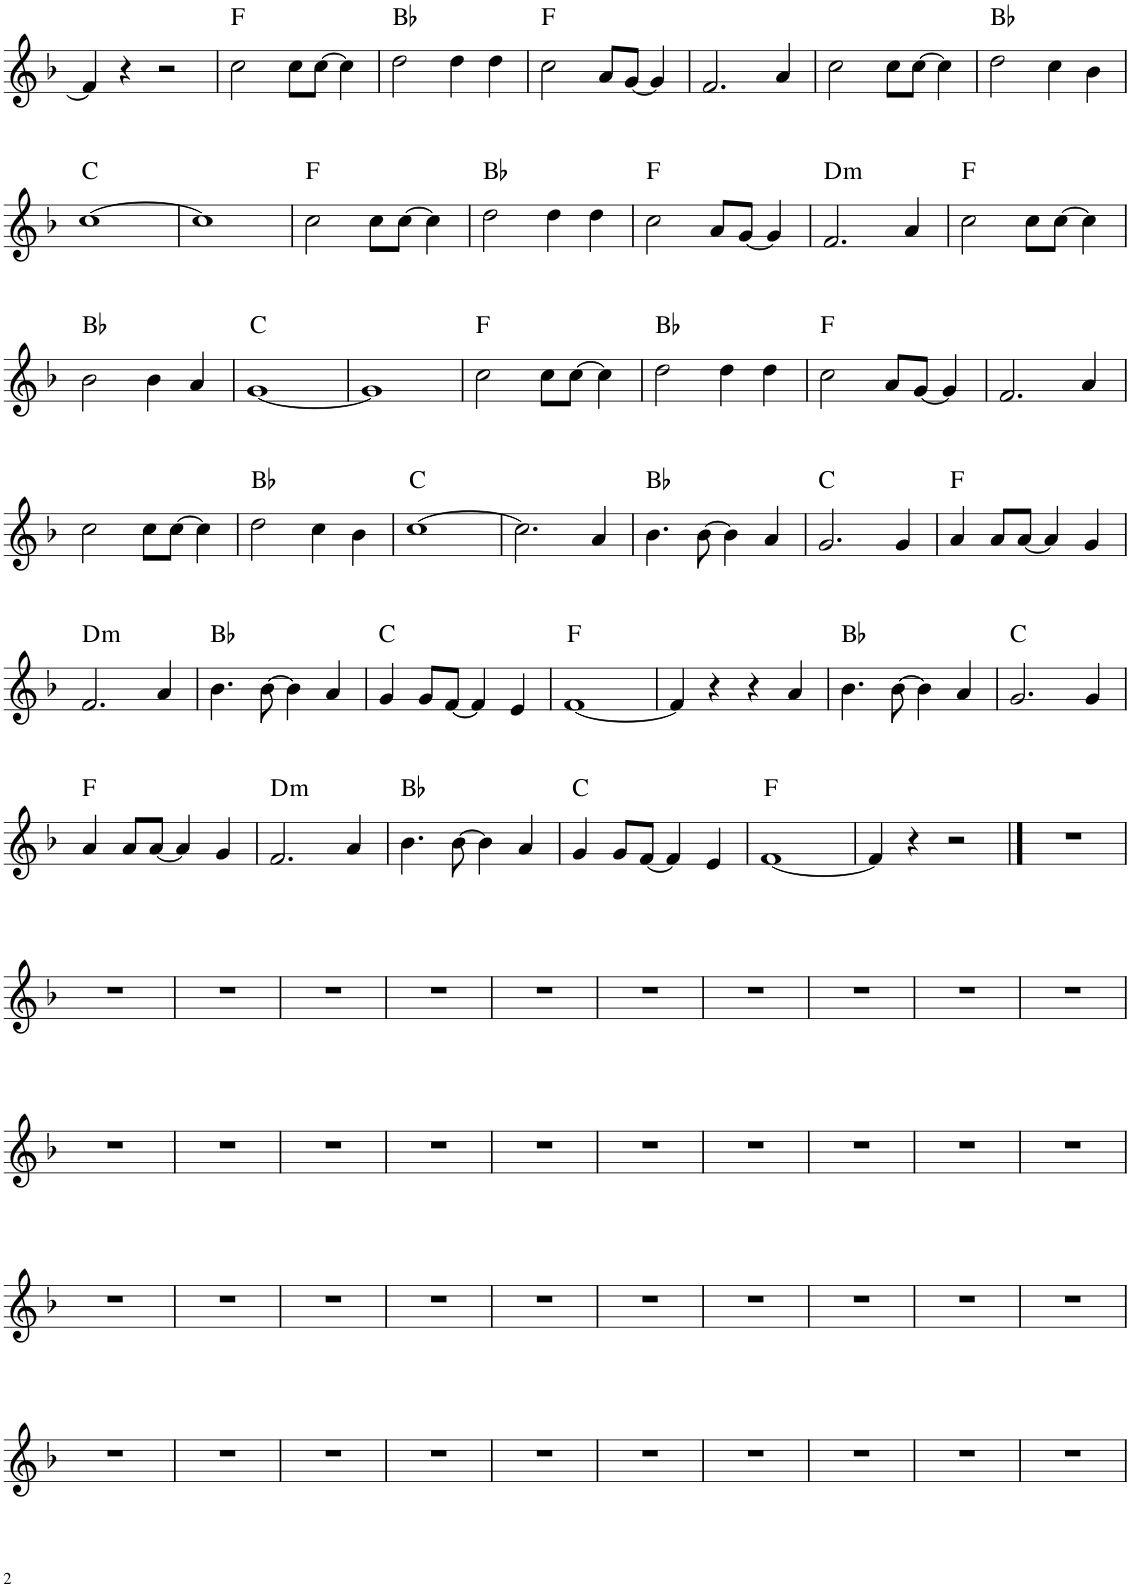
**kern	**harte
*part1	*part1
*staff1	*
*I"Piano	*
*I'Pno.	*
!!LO:PB:g=z
*clefG2	*
*k[b-]	*
*M4/4	*
=64	=64
4f/]	.
4r	.
2r	.
=65	=65
2cc\	F:maj
8cc\L	.
[8cc\J	.
4cc\]	.
=66	=66
2dd\	Bb:maj
4dd\	.
4dd\	.
=67	=67
2cc\	F:maj
8a/L	.
[8g/J	.
4g/]	.
=68	=68
2.f/	.
4a/	.
=69	=69
2cc\	.
8cc\L	.
[8cc\J	.
4cc\]	.
=70	=70
2dd\	Bb:maj
4cc\	.
4b-\	.
!!LO:LB:g=z
=71	=71
[1cc	C:maj
=72	=72
1cc]	.
=73	=73
2cc\	F:maj
8cc\L	.
[8cc\J	.
4cc\]	.
=74	=74
2dd\	Bb:maj
4dd\	.
4dd\	.
=75	=75
2cc\	F:maj
8a/L	.
[8g/J	.
4g/]	.
=76	=76
!	!LO:H:kt=m
2.f/	D:min
4a/	.
=77	=77
2cc\	F:maj
8cc\L	.
[8cc\J	.
4cc\]	.
!!LO:LB:g=z
=78	=78
2b-\	Bb:maj
4b-\	.
4a/	.
=79	=79
[1g	C:maj
=80	=80
1g]	.
=81	=81
2cc\	F:maj
8cc\L	.
[8cc\J	.
4cc\]	.
=82	=82
2dd\	Bb:maj
4dd\	.
4dd\	.
=83	=83
2cc\	F:maj
8a/L	.
[8g/J	.
4g/]	.
=84	=84
2.f/	.
4a/	.
!!LO:LB:g=z
=85	=85
2cc\	.
8cc\L	.
[8cc\J	.
4cc\]	.
=86	=86
2dd\	Bb:maj
4cc\	.
4b-\	.
=87	=87
[1cc	C:maj
=88	=88
2.cc\]	.
4a/	.
=89	=89
4.b-\	Bb:maj
[8b-\	.
4b-\]	.
4a/	.
=90	=90
2.g/	C:maj
4g/	.
=91	=91
4a/	F:maj
8a/L	.
[8a/J	.
4a/]	.
4g/	.
!!LO:LB:g=z
=92	=92
!	!LO:H:kt=m
2.f/	D:min
4a/	.
=93	=93
4.b-\	Bb:maj
[8b-\	.
4b-\]	.
4a/	.
=94	=94
4g/	C:maj
8g/L	.
[8f/J	.
4f/]	.
4e/	.
=95	=95
[1f	F:maj
=96	=96
4f/]	.
4r	.
4r	.
4a/	.
=97	=97
4.b-\	Bb:maj
[8b-\	.
4b-\]	.
4a/	.
=98	=98
2.g/	C:maj
4g/	.
!!LO:LB:g=z
=99	=99
4a/	F:maj
8a/L	.
[8a/J	.
4a/]	.
4g/	.
=100	=100
!	!LO:H:kt=m
2.f/	D:min
4a/	.
=101	=101
4.b-\	Bb:maj
[8b-\	.
4b-\]	.
4a/	.
=102	=102
4g/	C:maj
8g/L	.
[8f/J	.
4f/]	.
4e/	.
=103	=103
[1f	F:maj
=104	=104
4f/]	.
4r	.
2r	.
==105	==105
1r	.
!!LO:LB:g=z
=106	=106
1r	.
=107	=107
1r	.
=108	=108
1r	.
=109	=109
1r	.
=110	=110
1r	.
=111	=111
1r	.
=112	=112
1r	.
=113	=113
1r	.
=114	=114
1r	.
=115	=115
1r	.
!!LO:LB:g=z
=116	=116
1r	.
=117	=117
1r	.
=118	=118
1r	.
=119	=119
1r	.
=120	=120
1r	.
=121	=121
1r	.
=122	=122
1r	.
=123	=123
1r	.
=124	=124
1r	.
=125	=125
1r	.
!!LO:LB:g=z
=126	=126
1r	.
=127	=127
1r	.
=128	=128
1r	.
=129	=129
1r	.
=130	=130
1r	.
=131	=131
1r	.
=132	=132
1r	.
=133	=133
1r	.
=134	=134
1r	.
=135	=135
1r	.
!!LO:LB:g=z
=136	=136
1r	.
=137	=137
1r	.
=138	=138
1r	.
=139	=139
1r	.
=140	=140
1r	.
=141	=141
1r	.
=142	=142
1r	.
=143	=143
1r	.
=144	=144
1r	.
=145	=145
1r	.
=	=
*-	*-
